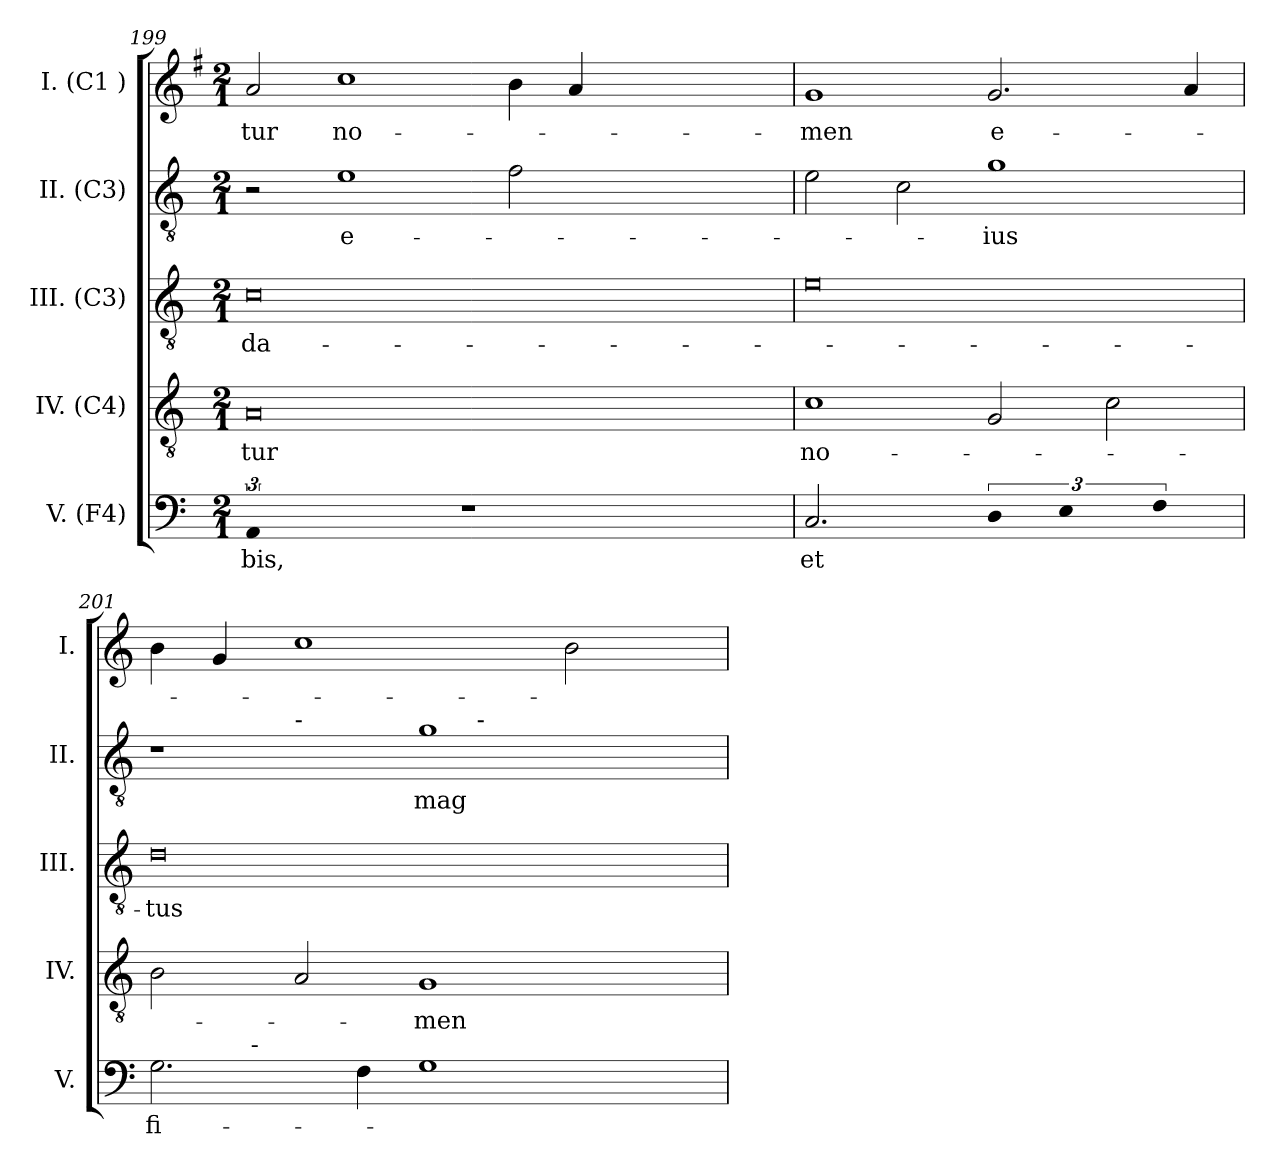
**kern	**text	**kern	**text	**kern	**text	**kern	**text	**kern	**text
*part5	*part5	*part4	*part4	*part3	*part3	*part2	*part2	*part1	*part1
*staff5	*staff5	*staff4	*staff4	*staff3	*staff3	*staff2	*staff2	*staff1	*staff1
*I"V. (F4)	*	*I"IV. (C4)	*	*I"III. (C3)	*	*I"II. (C3)	*	*I"I. (C1 )	*
*I'V.	*	*I'IV.	*	*I'III.	*	*I'II.	*	*I'I.	*
*clefF4	*	*clefGv2	*	*clefGv2	*	*clefGv2	*	*clefG2	*
*k[]	*	*k[]	*	*	*	*k[]	*	*k[f#]	*
*C:	*	*C:	*	*	*	*C:	*	*G:	*
*M2/1	*	*M2/1	*	*M2/1	*	*M2/1	*	*M2/1	*
=199	=199	=199	=199	=199	=199	=199	=199	=199	=199
!LO:N:vis=1	!LO:LY:b:cj	!	!LO:LY:b:cj	!	!LO:LY:b:cj	!	!	!	!LO:LY:b:cj
3%4AA	-bis,	0A	-tur	0c	da-	2r	.	2a/	-tur
!	!	!	!	!	!	!	!LO:LY:b:rj	!	!LO:LY:b:cj
.	.	.	.	.	.	1e	e-	1cc	no-
!LO:N:vis=1	!	!	!	!	!	!	!	!	!
0r	.	.	.	.	.	.	.	.	.
.	.	.	.	.	.	2f\	.	4b\	.
.	.	.	.	.	.	.	.	4a/	.
.	.	3%4ryy	.	3%4ryy	.	3%4ryy	.	3%4ryy	.
=200	=200	=200	=200	=200	=200	=200	=200	=200	=200
!LO:N:vis=2.	!LO:LY:b:cj	!	!LO:LY:b:cj	!	!	!	!	!	!LO:LY:b:cj
1C/	et	1c	no-	0e	.	2e\	.	1g	-men
.	.	.	.	.	.	2c\	.	.	.
!LO:N:vis=4	!	!	!	!	!	!	!LO:LY:b:cj	!	!LO:LY:b:rj
3D\	.	2G/	.	.	.	1g	-ius	2.g/	e-
!LO:N:vis=4	!	!	!	!	!	!	!	!	!
3E\	.	.	.	.	.	.	.	.	.
.	.	2c\	.	.	.	.	.	.	.
!LO:N:vis=4	!	!	!	!	!	!	!	!	!
3F\	.	.	.	.	.	.	.	.	.
.	.	.	.	.	.	.	.	4a/	.
!!LO:PB:g=z
=201	=201	=201	=201	=201	=201	=201	=201	=201	=201
*	*	*	*	*	*	*	*	*k[]	*
*	*	*	*	*	*	*	*	*C:	*
!	!LO:LY:b:cj	!	!	!	!LO:LY:b:rj	!	!	!	!
*^	*	*	*	*	*	*^	*	*	*
*	*	*	*	*	*	*	*	*^	*	*	*
2.G\	4ryy	fi-	2B\	.	0d	-tus	1r	2ryy	1ryy	.	4b\	.
.	16..ryy	.	.	.	.	.	.	.	.	.	4g/	.
!	!LO:TX:a:t=-	!	!	!	!	!	!	!	!	!	!	!
.	1ryy	.	.	.	.	.	.	.	.	.	.	.
!	!	!	!	!	!	!	!	!LO:TX:a:t=-	!	!	!	!
.	.	.	2A/	.	.	.	.	1.ryy	.	.	1cc	.
4F\	.	.	.	.	.	.	.	.	.	.	.	.
!	!	!	!	!LO:LY:b:cj	!	!	!	!	!	!LO:LY:b	!	!
1G	.	.	1G	-men	.	.	1g	.	8..ryy	mag-	.	.
!	!	!	!	!	!	!	!	!	!LO:TX:a:t=-	!	!	!
.	.	.	.	.	.	.	.	.	2ryy	.	.	.
.	2ryy	.	.	.	.	.	.	.	.	.	.	.
.	.	.	.	.	.	.	.	.	.	.	2b\	.
.	.	.	.	.	.	.	.	.	4ryy	.	.	.
.	8ryy	.	.	.	.	.	.	.	.	.	.	.
.	.	.	.	.	.	.	.	.	32ryy	.	.	.
.	64ryy	.	.	.	.	.	.	.	.	.	.	.
*v	*v	*	*	*	*	*	*v	*v	*v	*	*	*
=	=	=	=	=	=	=	=	=	=
*-	*-	*-	*-	*-	*-	*-	*-	*-	*-
